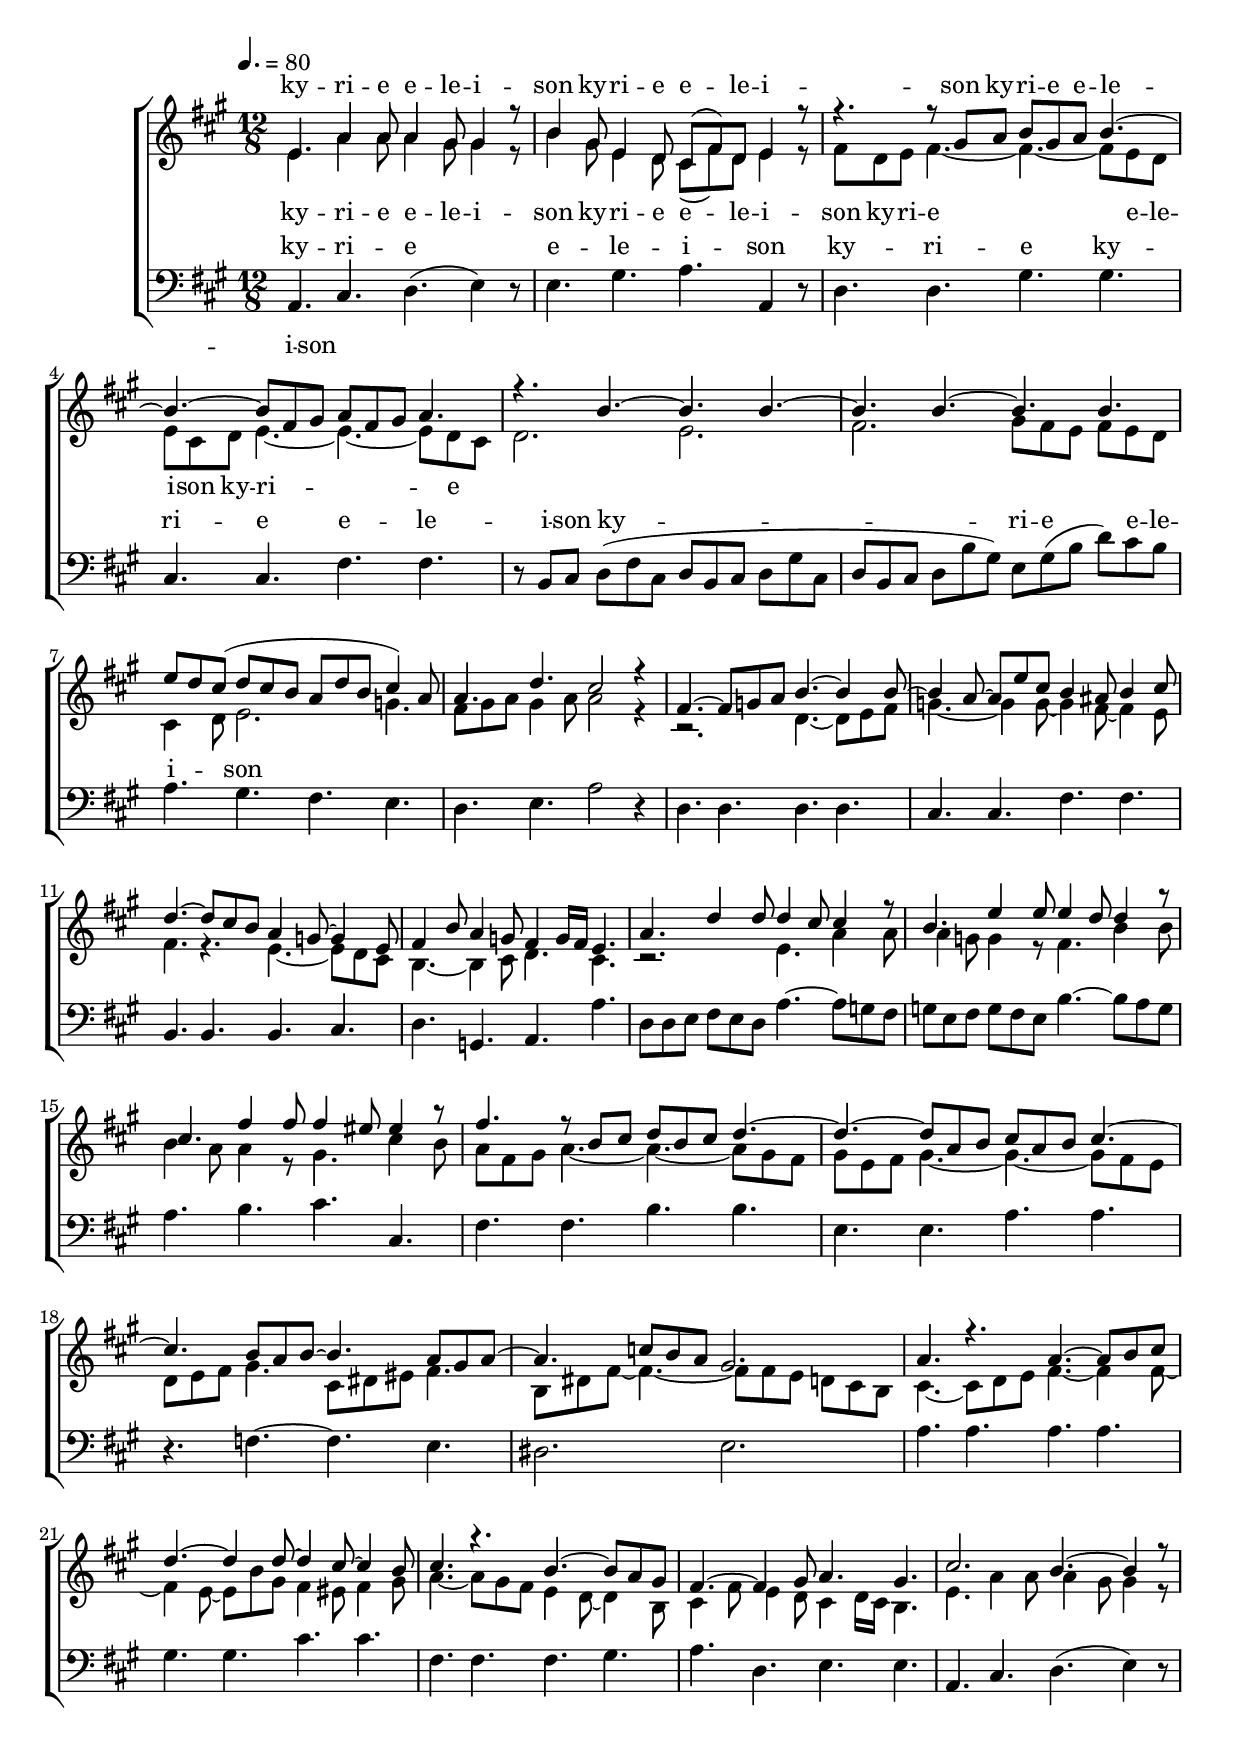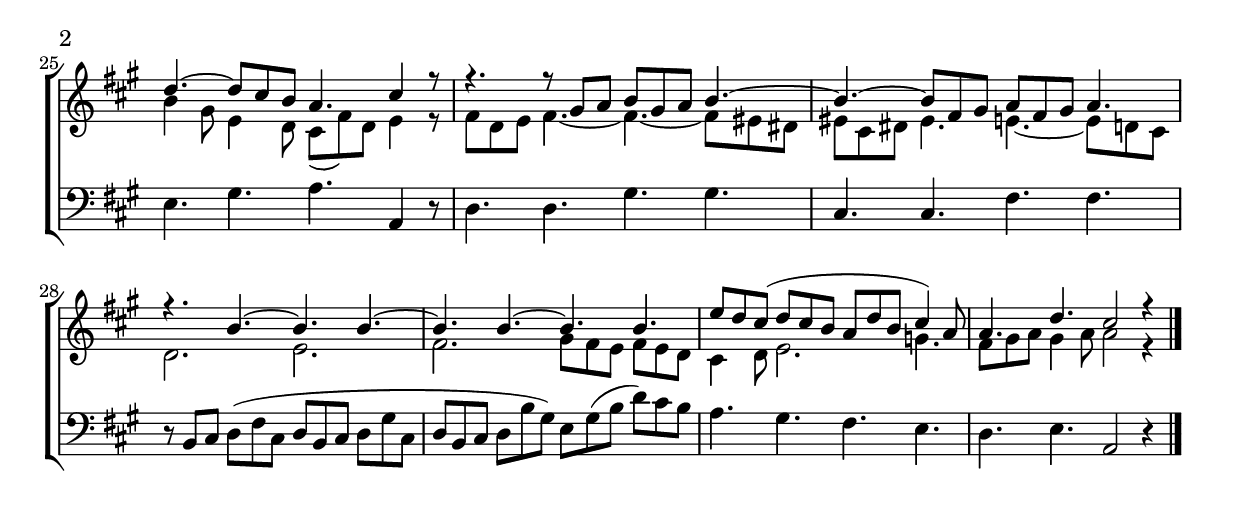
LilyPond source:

\version "2.18.2"

speed = 80

normal_tempo = {
	\time 12/8
	\tempo 4. = \speed
}

global = {
	\key a \major
	\normal_tempo
}

soprano_music = \relative c' {

	e4. a4 a8 a4 gis8 gis4 r8 |
	b4 gis8 e4 d8 cis8( fis8) d8 e4 r8 |

	r4. r8 gis8 a8 b8 gis8 a8 b4.~ |
	b4.~ b8 fis8 gis8 a8 fis8 gis8 a4. |

	r4. b4.~ b4. b4.~ |
	b4. b4.~ b4. b4. |
	e8 d8 cis8( d8 cis8 b8 a8 d8 b8 cis4) a8 |
	a4. d4. cis2 r4 |

	fis,4.~ fis8 g8 a8 b4.~ b4 b8~ |
	b4 a8~ a8 e'8 cis8 b4 ais8 b4 cis8 |
	d4.~ d8 cis8 b8 a4 g8~ g4 e8 |
	fis4 b8 a4 g8 fis4  g16 fis16 e4. |

	a4. d4 d8 d4 cis8 cis4 r8 |
	b4. e4 e8 e4 d8 d4 r8 |
	cis4. fis4 fis8 fis4 eis8 eis4 r8 |

	fis4. r8 b,8 cis8 d8 b8 cis8 d4.~ |
	d4.~ d8 a8 b8 cis8 a8 b8 cis4.~ |

	cis4. b8 a8 b8~ b4. a8 gis8 a8~ |
	a4. c8 b8 a8 gis2. |

	a4. r4. a4.~ a8 b8 cis8 |
	d4.~ d4 d8~ d4 cis8~ cis4 b8 |
	cis4. r4. b4.~ b8 a8 gis8 |
	fis4.~ fis4 gis8 a4. gis4. |

	cis2. b4.~ b4 r8 |
	d4.~ d8 cis8 b8 a4. cis4 r8 |

	r4. r8 gis8 a8 b8 gis8 a8 b4.~ |
	b4.~ b8 fis8 gis8 a8 fis8 gis8 a4. |

	r4. b4.~ b4. b4.~ |
	b4. b4.~ b4. b4. |
	e8 d8 cis8( d8 cis8 b8 a8 d8 b8 cis4) a8 |
	a4. d4. cis2 r4 \bar "|."

}

soprano_words = \lyricmode {
	ky -- ri -- e e -- le -- i -- son
	ky -- ri -- e e -- le -- i -- son
	ky -- ri -- e e -- le -- i -- son
}

alto_music = \relative c' {

	e4. a4 a8 a4 gis8 gis4 r8 |
	b4 gis8 e4 d8 cis8( fis8) d8 e4 r8 |

	fis8 d8 e8 fis4.~ fis4.~ fis8 e8 d8 |
	e8 cis8 d8 e4.~ e4.~ e8 d8 cis8 |

	d2. e2. |
	fis2. gis8 fis8 e8 fis8 e8 d8 |
	cis4 d8 e2. g4. |
	fis8 gis8 a8 gis4 a8 a2 r4 |

	r2. d,4.~ d8 e8 fis8 |
	g4.~ g4 g8~ g4 fis8~ fis4 e8 |
	fis4. r4. e4.~ e8 d8 cis8 |
	b4.~ b4 cis8 d4. cis4. |

	r2. e4. a4 a8 |
	a4 g8 g4 r8 fis4. b4 b8 |
	b4 a8 a4 r8 gis4. cis4 b8 |

	a8 fis8 gis8 a4.~ a4.~ a8 gis8 fis8 |
	gis8 e8 fis8 gis4.~ gis4.~ gis8 fis8 e8 |

	d8 e8 fis8 gis4. cis,8 dis8 eis8 fis4. |
	b,8 dis8 fis8~ fis4.~ fis8 fis8 e8 d8 cis8 b8 |

	cis4.~ cis8 d8 e8 fis4.~ fis4 fis8~ |
	fis4 e8~ e8 b'8 gis8 fis4 eis8 fis4 gis8 |
	a4.~ a8 gis8 fis8 e4 d8~ d4 b8 |
	cis4 fis8 e4 d8 cis4 d16 cis16 b4. |

	e4. a4 a8 a4 gis8 gis4 r8 |
	b4 gis8 e4 d8 cis8( fis8) d8 e4 r8 |

	fis8 d8 e8 fis4.~ fis4.~ fis8 eis8 dis8 |
	eis8 cis8 dis8 eis4. e4.~ e8 d8 cis8 |

	d2. e2. |
	fis2. gis8 fis8 e8 fis8 e8 d8 |
	cis4 d8 e2. g4. |
	fis8 gis8 a8 gis4 a8 a2 r4 \bar "|."

}

alto_words = \lyricmode {
	ky -- ri -- e e -- le -- i -- son
	ky -- ri -- e e -- le -- i -- son
	ky -- ri -- e e -- le -- i -- son
	ky -- ri -- e
}

baritone_music = \relative c {

	a4. cis4. d4.( e4) r8 |
	e4. gis4. a4. a,4 r8 |
	d4. d4. gis4. gis4. |
	cis,4. cis4. fis4. fis4. |

	r8 b,8 cis8 d8( fis8 cis8 d8 b8 cis8 d8 gis8 cis,8 |
	d8 b8 cis8 d8 b'8 gis8) e8 gis8( b8 d8) cis8 b8 |
	a4. gis4. fis4. e4. |
	d4. e4. a2 r4 |

	d,4. d4. d4. d4. |
	cis4. cis4. fis4. fis4. |
	b,4. b4. b4. cis4. |
	d4. g,4. a4. a'4. |

	d,8 d8 e8 fis8 e8 d8 a'4.~ a8 g8 fis8 |
	g8 e8 fis8 g8 fis8 e8 b'4.~ b8 a8 g8 |
	a4. b4. cis4. cis,4. |

	fis4. fis4. b4. b4. |
	e,4. e4. a4. a4. |
	r4. f4.~ f4. e4. |
	dis2. e2. |

	a4. a4. a4. a4. |
	gis4. gis4. cis4. cis4. |
	fis,4. fis4. fis4. gis4. |
	a4. d,4. e4. e4. |

	a,4. cis4. d4.( e4) r8 |
	e4. gis4. a4. a,4 r8 |
	d4. d4. gis4. gis4. |
	cis,4. cis4. fis4. fis4. |

	r8 b,8 cis8 d8( fis8 cis8 d8 b8 cis8 d8 gis8 cis,8 |
	d8 b8 cis8 d8 b'8 gis8) e8 gis8( b8 d8) cis8 b8 |
	a4. gis4. fis4. e4. |
	d4. e4. a,2 r4 \bar "|."

}

baritone_words = \lyricmode {
	ky -- ri -- e e -- le -- i -- son
	ky -- ri -- e
	ky -- ri -- e e -- le -- i -- son
	ky -- ri -- e e -- le -- i -- son
}

\score {
	<<
		\new ChoirStaff <<
			\new Lyrics = "sopranos" \with {
				\override VerticalAxisGroup.staff-affinity = #DOWN
			}

			\new Staff \with { midiInstrument = #"oboe" } <<
				\new Voice = "sopranos" {
					\voiceOne
					<< \global \soprano_music >>
				}
				\new Voice = "altos" {
					\voiceTwo
					<< \global \alto_music >>
				}
			>>
			\new Lyrics = "altos"
			\new Lyrics = "baritones" \with {
				\override VerticalAxisGroup.staff-affinity = #DOWN
			}
			\new Staff \with { midiInstrument = #"oboe" } <<
				\new Voice = "baritones" {
					%\voiceThree
					<< \global \clef "bass" \baritone_music >>
				}
			>>
			\context Lyrics = "sopranos" \lyricsto "sopranos" \soprano_words
			\context Lyrics = "altos" \lyricsto "altos" \alto_words
			\context Lyrics = "baritones" \lyricsto "baritones" \baritone_words
		>>

%{
		\new PianoStaff <<
			\new Staff \with { midiInstrument = #"oboe" } <<
				\set Staff.printPartCombineTexts = ##f
				\partcombine
				<< \global \soprano_music >>
				<< \global \alto_music >>
			>>
			\new Staff \with { midiInstrument = #"oboe" } <<
				\clef "bass"
				<< \global \baritone_music >>
			>>
		>>
		%}
	>>
	\midi {}
	\layout {}
}
